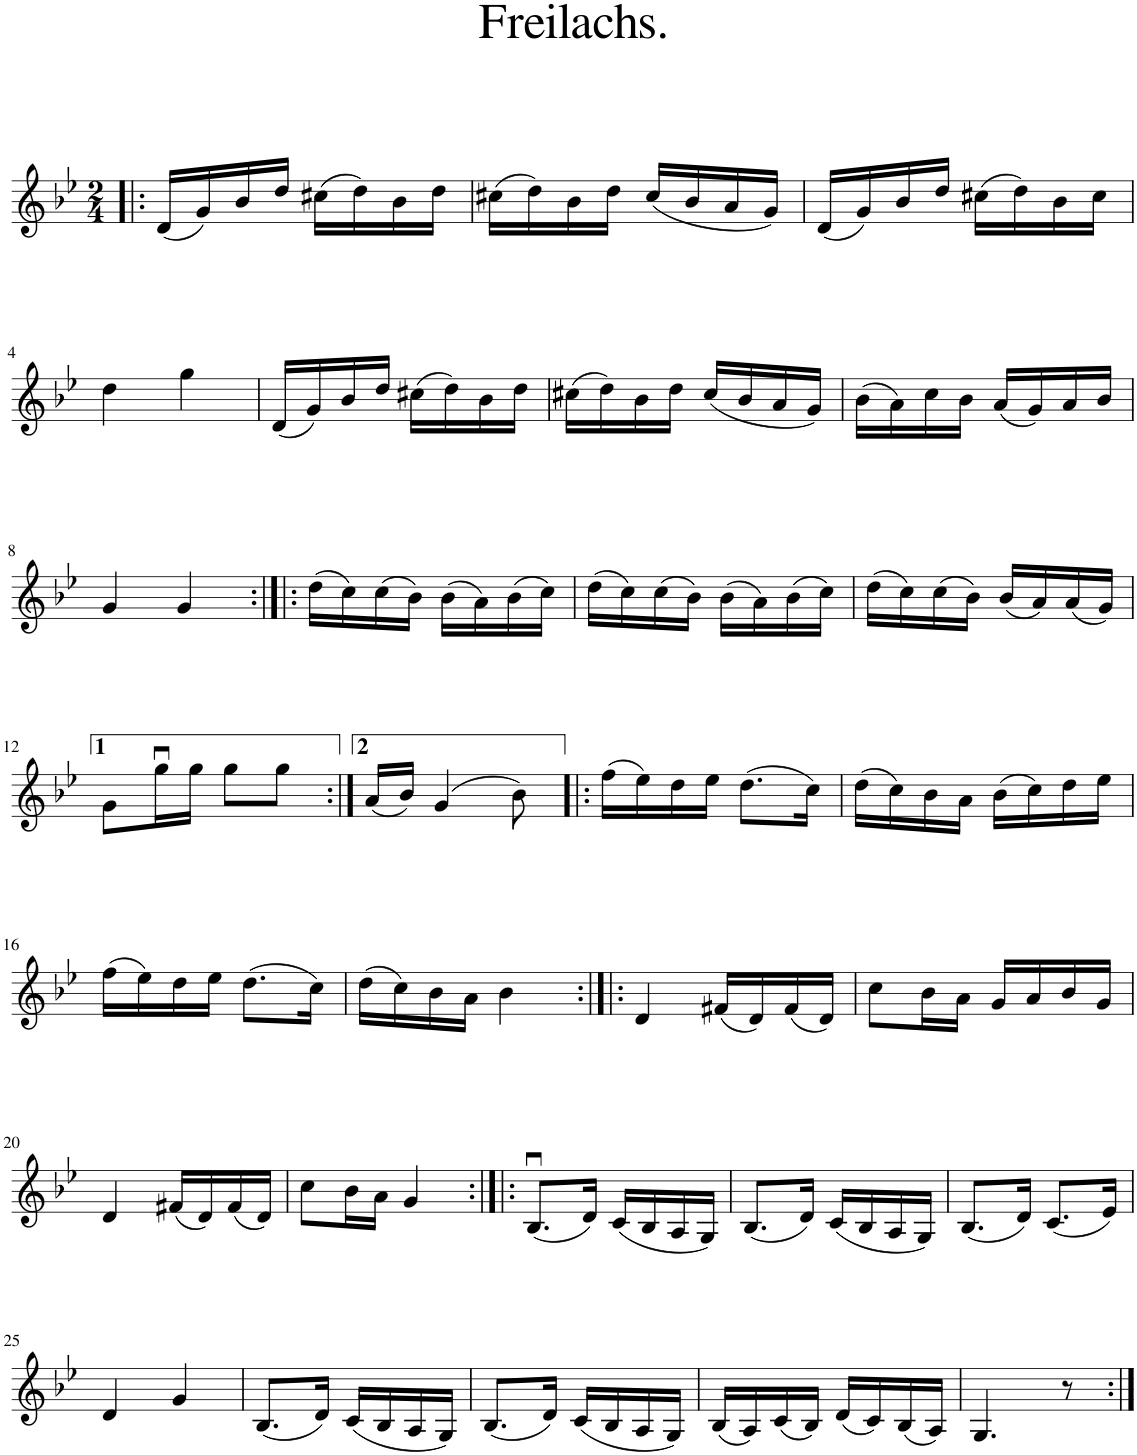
**kern
*part1
*staff1
*I"Piano
*I'Pno.
*clefG2
*k[b-e-]
*g:
*M2/4
=1!|:
(16d/LL
16g/)
16b-/
16dd/JJ
(16cc#X\LL
16dd\)
16b-\
16dd\JJ
=2
(16cc#X\LL
16dd\)
16b-\
16dd\JJ
(16cc#/LL
16b-/
16a/
16g/JJ)
=3
(16d/LL
16g/)
16b-/
16dd/JJ
(16cc#X\LL
16dd\)
16b-\
16cc#\JJ
!!LO:LB:g=z
=4
4dd\
4gg\
=5
(16d/LL
16g/)
16b-/
16dd/JJ
(16cc#X\LL
16dd\)
16b-\
16dd\JJ
=6
(16cc#X\LL
16dd\)
16b-\
16dd\JJ
(16cc#/LL
16b-/
16a/
16g/JJ)
=7
(16b-\LL
16a\)
16cc\
16b-\JJ
(16a/LL
16g/)
16a/
16b-/JJ
!!LO:LB:g=z
=8
4g/
4g/
=9:|!|:
(16dd\LL
16cc\)
(16cc\
16b-\JJ)
(16b-\LL
16a\)
(16b-\
16cc\JJ)
=10
(16dd\LL
16cc\)
(16cc\
16b-\JJ)
(16b-\LL
16a\)
(16b-\
16cc\JJ)
=11
(16dd\LL
16cc\)
(16cc\
16b-\JJ)
(16b-/LL
16a/)
(16a/
16g/JJ)
!!LO:LB:g=z
=12
8g\L
16ggu\L
16gg\JJ
8gg\L
8gg\J
=13:|!
(16a/LL
16b-/JJ)
(4g/
8b-\)
=14!|:
(16ff\LL
16ee-\)
16dd\
16ee-\JJ
(8.dd\L
16cc\Jk)
=15
(16dd\LL
16cc\)
16b-\
16a\JJ
(16b-\LL
16cc\)
16dd\
16ee-\JJ
!!LO:LB:g=z
=16
(16ff\LL
16ee-\)
16dd\
16ee-\JJ
(8.dd\L
16cc\Jk)
=17
(16dd\LL
16cc\)
16b-\
16a\JJ
4b-\
=18:|!|:
4d/
(16f#X/LL
16d/)
(16f#/
16d/JJ)
=19
8cc\L
16b-\L
16a\JJ
16g/LL
16a/
16b-/
16g/JJ
!!LO:LB:g=z
=20
4d/
(16f#X/LL
16d/)
(16f#/
16d/JJ)
=21
8cc\L
16b-\L
16a\JJ
4g/
=22:|!|:
(8.B-u/L
16d/Jk)
(16c/LL
16B-/
16A/
16G/JJ)
=23
(8.B-/L
16d/Jk)
(16c/LL
16B-/
16A/
16G/JJ)
=24
(8.B-/L
16d/Jk)
(8.c/L
16e-/Jk)
!!LO:LB:g=z
=25
4d/
4g/
=26
(8.B-/L
16d/Jk)
(16c/LL
16B-/
16A/
16G/JJ)
=27
(8.B-/L
16d/Jk)
(16c/LL
16B-/
16A/
16G/JJ)
=28
(16B-/LL
16A/)
(16c/
16B-/JJ)
(16d/LL
16c/)
(16B-/
16A/JJ)
=29
4.G/
8r
=:|!
*-
